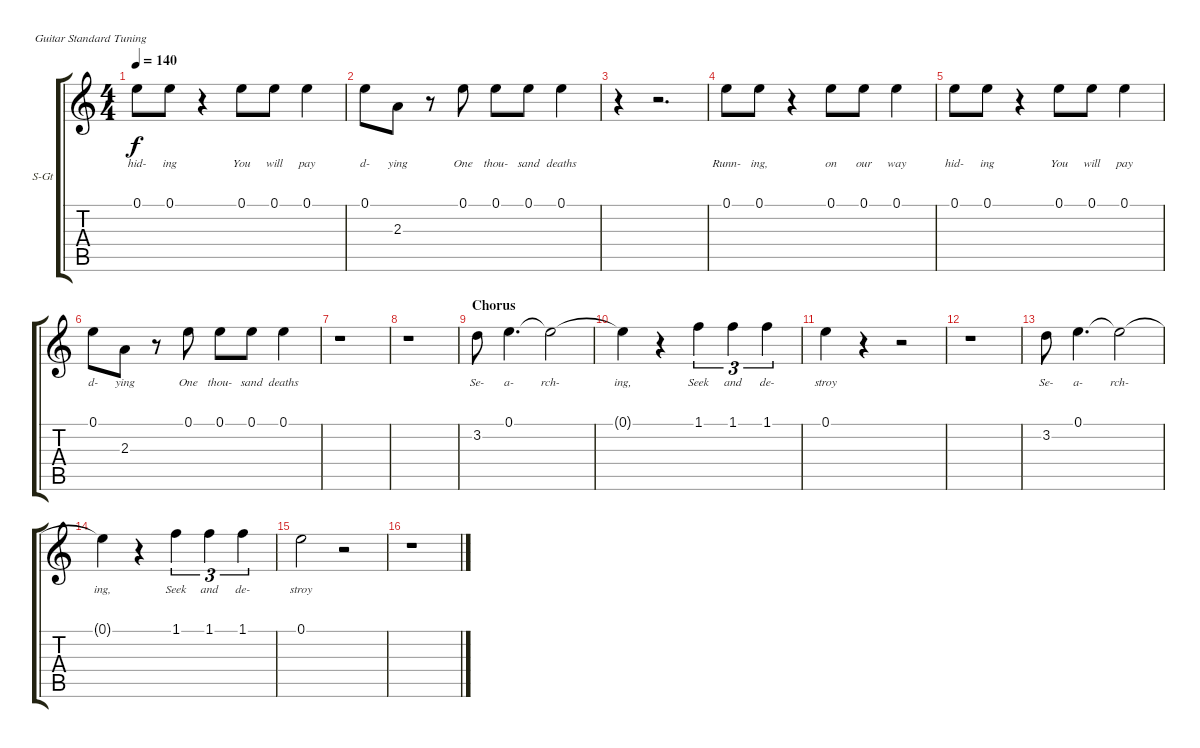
\defaultSystemsLayout 4
\bracketExtendMode groupsimilarinstruments
\firstSystemTrackNameOrientation horizontal
\otherSystemsTrackNameOrientation horizontal
\track ("Vocal" "S-Gt") {mute instrument lead6voice}
\staff {score tabs}
\tuning (E4 B3 G3 D3 A2 E2)
\displaytranspose 12
\ts (4 4)
\tempo 140
\clef g2
\scale
0.333333
\ks c
0.1.8{lyrics (0 "hid-") lyrics (1 "") lyrics (2 "") lyrics (3 "") lyrics (4 "") dy f} 0.1.8{lyrics (0 "ing") lyrics (1 "") lyrics (2 "") lyrics (3 "") lyrics (4 "")} r.4 0.1.8{lyrics (0 "You") lyrics (1 "") lyrics (2 "") lyrics (3 "") lyrics (4 "")} 0.1.8{lyrics (0 "will") lyrics (1 "") lyrics (2 "") lyrics (3 "") lyrics (4 "")} 0.1.4{lyrics (0 "pay") lyrics (1 "") lyrics (2 "") lyrics (3 "") lyrics (4 "")} |
\scale
0.333333 0.1.8{lyrics (0 "d-") lyrics (1 "") lyrics (2 "") lyrics (3 "") lyrics (4 "")} 2.3.8{lyrics (0 "ying") lyrics (1 "") lyrics (2 "") lyrics (3 "") lyrics (4 "")} r.8 0.1.8{lyrics (0 "One") lyrics (1 "") lyrics (2 "") lyrics (3 "") lyrics (4 "")} 0.1.8{lyrics (0 "thou-") lyrics (1 "") lyrics (2 "") lyrics (3 "") lyrics (4 "")} 0.1.8{lyrics (0 "sand") lyrics (1 "") lyrics (2 "") lyrics (3 "") lyrics (4 "")} 0.1.4{lyrics (0 "deaths") lyrics (1 "") lyrics (2 "") lyrics (3 "") lyrics (4 "")} |
\scale
0.333333 r.4 r.2{d} |
\scale
0.333333 0.1.8{lyrics (0 "Runn-") lyrics (1 "") lyrics (2 "") lyrics (3 "") lyrics (4 "")} 0.1.8{lyrics (0 "ing,") lyrics (1 "") lyrics (2 "") lyrics (3 "") lyrics (4 "")} r.4 0.1.8{lyrics (0 "on") lyrics (1 "") lyrics (2 "") lyrics (3 "") lyrics (4 "")} 0.1.8{lyrics (0 "our") lyrics (1 "") lyrics (2 "") lyrics (3 "") lyrics (4 "")} 0.1.4{lyrics (0 "way") lyrics (1 "") lyrics (2 "") lyrics (3 "") lyrics (4 "")} |
\scale
0.333333 0.1.8{lyrics (0 "hid-") lyrics (1 "") lyrics (2 "") lyrics (3 "") lyrics (4 "")} 0.1.8{lyrics (0 "ing") lyrics (1 "") lyrics (2 "") lyrics (3 "") lyrics (4 "")} r.4 0.1.8{lyrics (0 "You") lyrics (1 "") lyrics (2 "") lyrics (3 "") lyrics (4 "")} 0.1.8{lyrics (0 "will") lyrics (1 "") lyrics (2 "") lyrics (3 "") lyrics (4 "")} 0.1.4{lyrics (0 "pay") lyrics (1 "") lyrics (2 "") lyrics (3 "") lyrics (4 "")} |
\scale
0.333333 0.1.8{lyrics (0 "d-") lyrics (1 "") lyrics (2 "") lyrics (3 "") lyrics (4 "")} 2.3.8{lyrics (0 "ying") lyrics (1 "") lyrics (2 "") lyrics (3 "") lyrics (4 "")} r.8 0.1.8{lyrics (0 "One") lyrics (1 "") lyrics (2 "") lyrics (3 "") lyrics (4 "")} 0.1.8{lyrics (0 "thou-") lyrics (1 "") lyrics (2 "") lyrics (3 "") lyrics (4 "")} 0.1.8{lyrics (0 "sand") lyrics (1 "") lyrics (2 "") lyrics (3 "") lyrics (4 "")} 0.1.4{lyrics (0 "deaths") lyrics (1 "") lyrics (2 "") lyrics (3 "") lyrics (4 "")} |
\scale
0.333333 r.1 |
\scale
0.333333 r.1 |
\section ("" "Chorus")
\scale
0.333333 3.2.8{lyrics (0 "Se-") lyrics (1 "") lyrics (2 "") lyrics (3 "") lyrics (4 "")} 0.1.4{d lyrics (0 "a-") lyrics (1 "") lyrics (2 "") lyrics (3 "") lyrics (4 "")} 0.1{t}.2{lyrics (0 "rch-") lyrics (1 "") lyrics (2 "") lyrics (3 "") lyrics (4 "")} |
\scale
0.333333 0.1{t}.4{lyrics (0 "ing,") lyrics (1 "") lyrics (2 "") lyrics (3 "") lyrics (4 "")} r.4 1.1.4{tu (3 2) lyrics (0 "Seek") lyrics (1 "") lyrics (2 "") lyrics (3 "") lyrics (4 "")} 1.1.4{tu (3 2) lyrics (0 "and") lyrics (1 "") lyrics (2 "") lyrics (3 "") lyrics (4 "")} 1.1.4{tu (3 2) lyrics (0 "de-") lyrics (1 "") lyrics (2 "") lyrics (3 "") lyrics (4 "")} |
\scale
0.333333 0.1.4{lyrics (0 "stroy") lyrics (1 "") lyrics (2 "") lyrics (3 "") lyrics (4 "")} r.4 r.2 |
\scale
0.333333 r.1 |
\scale
0.333333 3.2.8{lyrics (0 "Se-") lyrics (1 "") lyrics (2 "") lyrics (3 "") lyrics (4 "")} 0.1.4{d lyrics (0 "a-") lyrics (1 "") lyrics (2 "") lyrics (3 "") lyrics (4 "")} 0.1{t}.2{lyrics (0 "rch-") lyrics (1 "") lyrics (2 "") lyrics (3 "") lyrics (4 "")} |
\scale
0.333333 0.1{t}.4{lyrics (0 "ing,") lyrics (1 "") lyrics (2 "") lyrics (3 "") lyrics (4 "")} r.4 1.1.4{tu (3 2) lyrics (0 "Seek") lyrics (1 "") lyrics (2 "") lyrics (3 "") lyrics (4 "")} 1.1.4{tu (3 2) lyrics (0 "and") lyrics (1 "") lyrics (2 "") lyrics (3 "") lyrics (4 "")} 1.1.4{tu (3 2) lyrics (0 "de-") lyrics (1 "") lyrics (2 "") lyrics (3 "") lyrics (4 "")} |
\scale
0.333333 0.1.2{lyrics (0 "stroy") lyrics (1 "") lyrics (2 "") lyrics (3 "") lyrics (4 "")} r.2 |
\scale
0.333333 r.1
